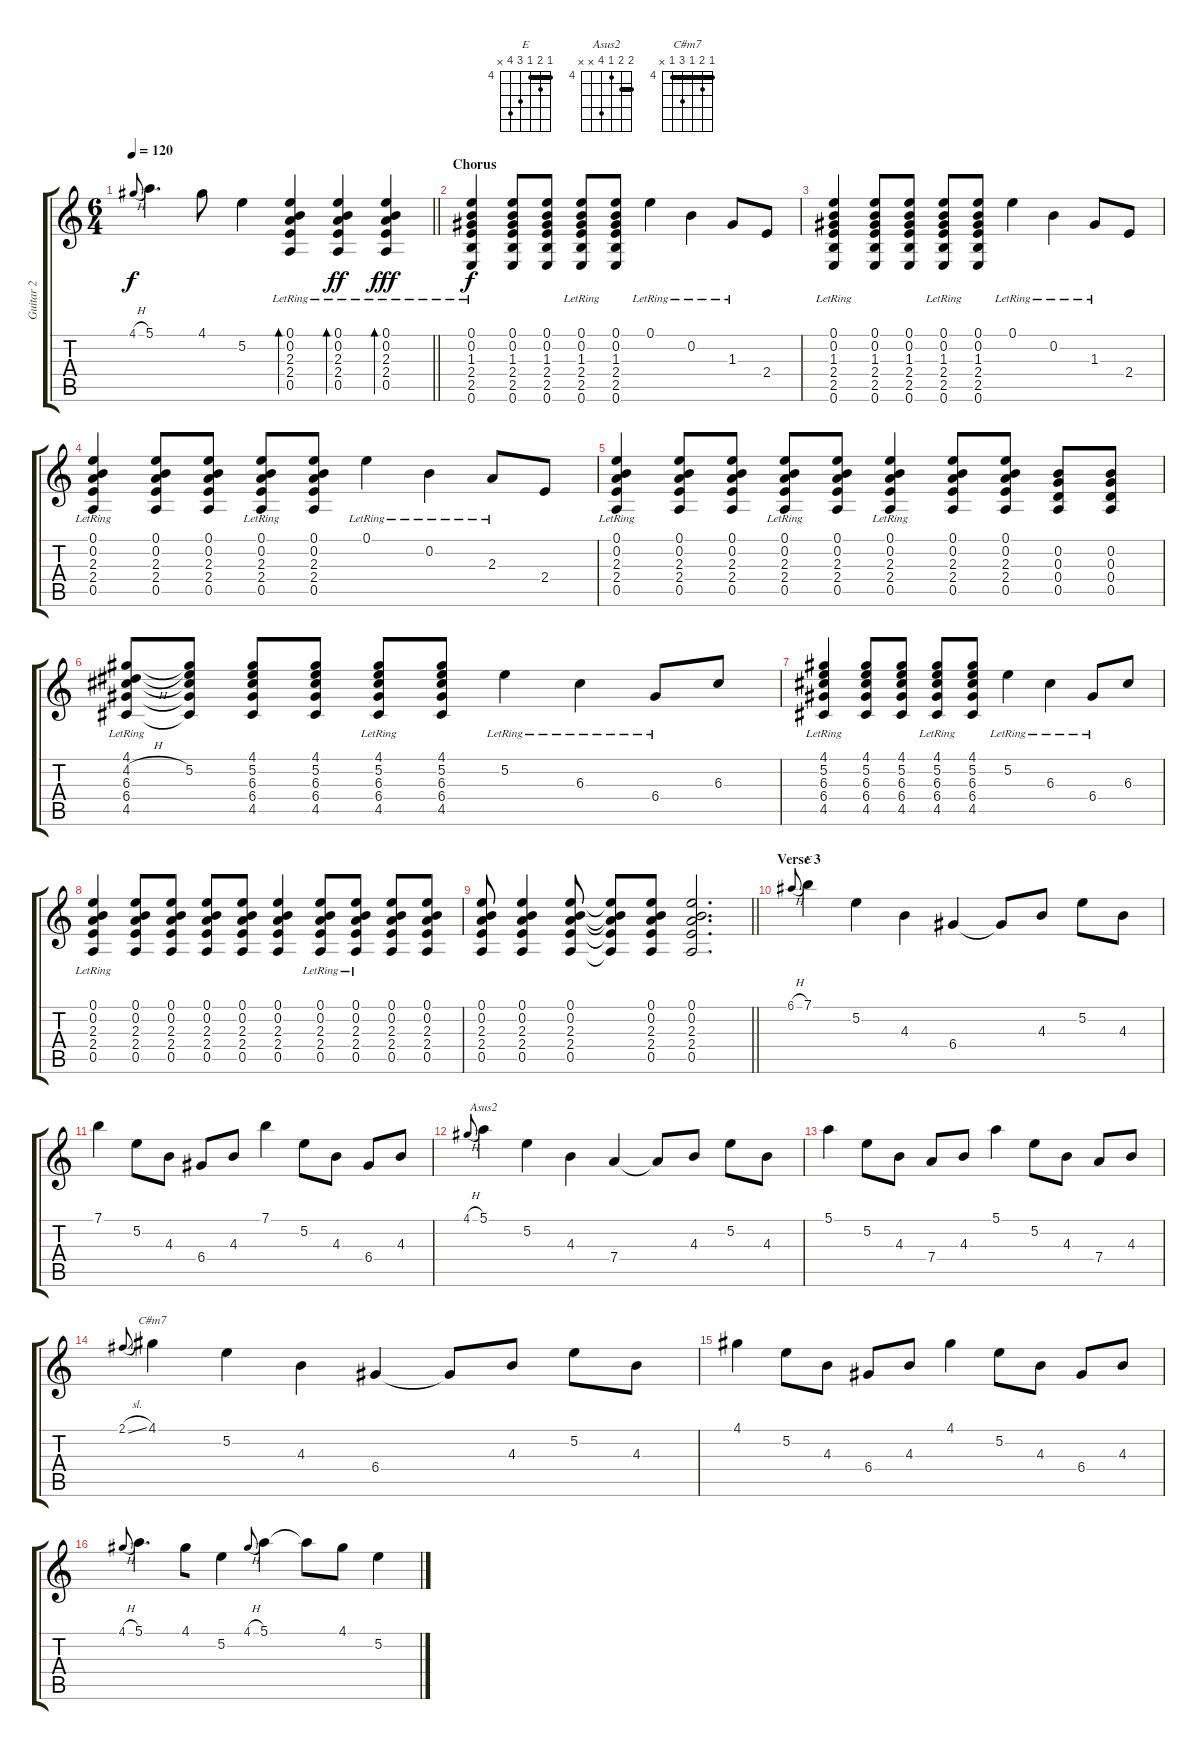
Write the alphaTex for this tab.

\track ("Guitar 2" "Guitar 2") {instrument electricguitarjazz}
\staff {score tabs}
\tuning (E4 B3 G3 D3 A2 E2) {hide}
\chord ("E" 4 5 4 6 7 x) {firstfret 4 barre 4}
\chord ("Asus2" 5 5 4 7 x x) {firstfret 4 barre 5}
\chord ("C#m7" 4 5 4 6 4 x) {firstfret 4 barre 4}
\ts (6 4)
\tempo 120
\clef g2
\barLineRight lightlight
\ks c
4.1{h}.8{gr onbeat dy f} 5.1.4{d} 4.1.8 5.2.4 (0.1{lr} 0.2{lr} 2.3{lr} 2.4{lr} 0.5{lr}).4{bd 60} (0.1{lr} 0.2{lr} 2.3{lr} 2.4{lr} 0.5{lr}).4{bd 60 dy ff} (0.1{lr} 0.2{lr} 2.3{lr} 2.4{lr} 0.5{lr}).4{bd 60 dy fff} |
\section ("" "Chorus")
(0.1 0.2 1.3 2.4 2.5 0.6{lr}).4{dy f volume 13 balance 4 instrument electricguitarclean} (0.1 0.2 1.3 2.4 2.5 0.6).8 (0.1 0.2 1.3 2.4 2.5 0.6).8 (0.1 0.2{lr} 1.3{lr} 2.4{lr} 2.5{lr} 0.6{lr}).8 (0.1 0.2 1.3 2.4 2.5 0.6).8 0.1{lr}.4 0.2{lr}.4 1.3{lr}.8 2.4.8 |
(0.1 0.2 1.3 2.4 2.5 0.6{lr}).4 (0.1 0.2 1.3 2.4 2.5 0.6).8 (0.1 0.2 1.3 2.4 2.5 0.6).8 (0.1{lr} 0.2{lr} 1.3{lr} 2.4{lr} 2.5{lr} 0.6{lr}).8 (0.1 0.2 1.3 2.4 2.5 0.6).8 0.1{lr}.4 0.2{lr}.4 1.3{lr}.8 2.4.8 |
(0.1{lr} 0.2{lr} 2.3{lr} 2.4{lr} 0.5{lr}).4 (0.1 0.2 2.3 2.4 0.5).8 (0.1 0.2 2.3 2.4 0.5).8 (0.1{lr} 0.2{lr} 2.3{lr} 2.4{lr} 0.5{lr}).8 (0.1 0.2 2.3 2.4 0.5).8 0.1{lr}.4 0.2{lr}.4 2.3{lr}.8 2.4.8 |
(0.1{lr} 0.2{lr} 2.3{lr} 2.4{lr} 0.5{lr}).4 (0.1 0.2 2.3 2.4 0.5).8 (0.1 0.2 2.3 2.4 0.5).8 (0.1{lr} 0.2{lr} 2.3{lr} 2.4{lr} 0.5{lr}).8 (0.1 0.2 2.3 2.4 0.5).8 (0.1{lr} 0.2 2.3 2.4 0.5).4 (0.1 0.2 2.3 2.4 0.5).8 (0.1 0.2 2.3 2.4 0.5).8 (0.2 0.3 0.4 0.5).8 (0.2 0.3 0.4 0.5).8 |
(4.1{lr} 4.2{h lr} 6.3{lr} 6.4{lr} 4.5{lr}).8 (4.1{t} 5.2 6.3{t} 6.4{t} 4.5{t}).8 (4.1 5.2 6.3 6.4 4.5).8 (4.1 5.2 6.3 6.4 4.5).8 (4.1{lr} 5.2{lr} 6.3{lr} 6.4{lr} 4.5{lr}).8 (4.1 5.2 6.3 6.4 4.5).8 5.2{lr}.4 6.3{lr}.4 6.4{lr}.8 6.3.8 |
(4.1{lr} 5.2{lr} 6.3{lr} 6.4{lr} 4.5{lr}).4 (4.1 5.2 6.3 6.4 4.5).8 (4.1 5.2 6.3 6.4 4.5).8 (4.1{lr} 5.2{lr} 6.3{lr} 6.4{lr} 4.5{lr}).8 (4.1 5.2 6.3 6.4 4.5).8 5.2{lr}.4 6.3{lr}.4 6.4{lr}.8 6.3.8 |
(0.1{lr} 0.2{lr} 2.3{lr} 2.4{lr} 0.5{lr}).4 (0.1 0.2 2.3 2.4 0.5).8 (0.1 0.2 2.3 2.4 0.5).8 (0.1 0.2 2.3 2.4 0.5).8 (0.1 0.2 2.3 2.4 0.5).8 (0.1 0.2 2.3 2.4 0.5).4 (0.1{lr} 0.2{lr} 2.3{lr} 2.4{lr} 0.5{lr}).8 (0.1{lr} 0.2{lr} 2.3{lr} 2.4{lr} 0.5{lr}).8 (0.1 0.2 2.3 2.4 0.5).8 (0.1 0.2 2.3 2.4 0.5).8 |
\barLineRight lightlight
(0.1 0.2 2.3 2.4 0.5).8 (0.1 0.2 2.3 2.4 0.5).4 (0.1 0.2 2.3 2.4 0.5).8 (0.1{t} 0.2{t} 2.3{t} 2.4{t} 0.5{t}).8 (0.1 0.2 2.3 2.4 0.5).8 (0.1 0.2 2.3 2.4 0.5).2{d} |
\section ("" "Verse 3")
6.1{h}.8{gr onbeat} 7.1.4{ch "E" volume 13 balance 4 instrument electricguitarjazz} 5.2.4 4.3.4 6.4.4 6.4{t}.8 4.3.8 5.2.8 4.3.8 |
7.1.4 5.2.8 4.3.8 6.4.8 4.3.8 7.1.4 5.2.8 4.3.8 6.4.8 4.3.8 |
4.1{h}.8{gr onbeat} 5.1.4{ch "Asus2"} 5.2.4 4.3.4 7.4.4 7.4{t}.8 4.3.8 5.2.8 4.3.8 |
5.1.4 5.2.8 4.3.8 7.4.8 4.3.8 5.1.4 5.2.8 4.3.8 7.4.8 4.3.8 |
2.1{sl}.8{gr onbeat} 4.1.4{ch "C#m7"} 5.2.4 4.3.4 6.4.4 6.4{t}.8 4.3.8 5.2.8 4.3.8 |
4.1.4 5.2.8 4.3.8 6.4.8 4.3.8 4.1.4 5.2.8 4.3.8 6.4.8 4.3.8 |
4.1{h}.8{gr onbeat} 5.1.4{d} 4.1.8{beam merge} 5.2.4 4.1{h}.8{gr onbeat} 5.1.4 5.1{t}.8 4.1.8{beam merge} 5.2.4
